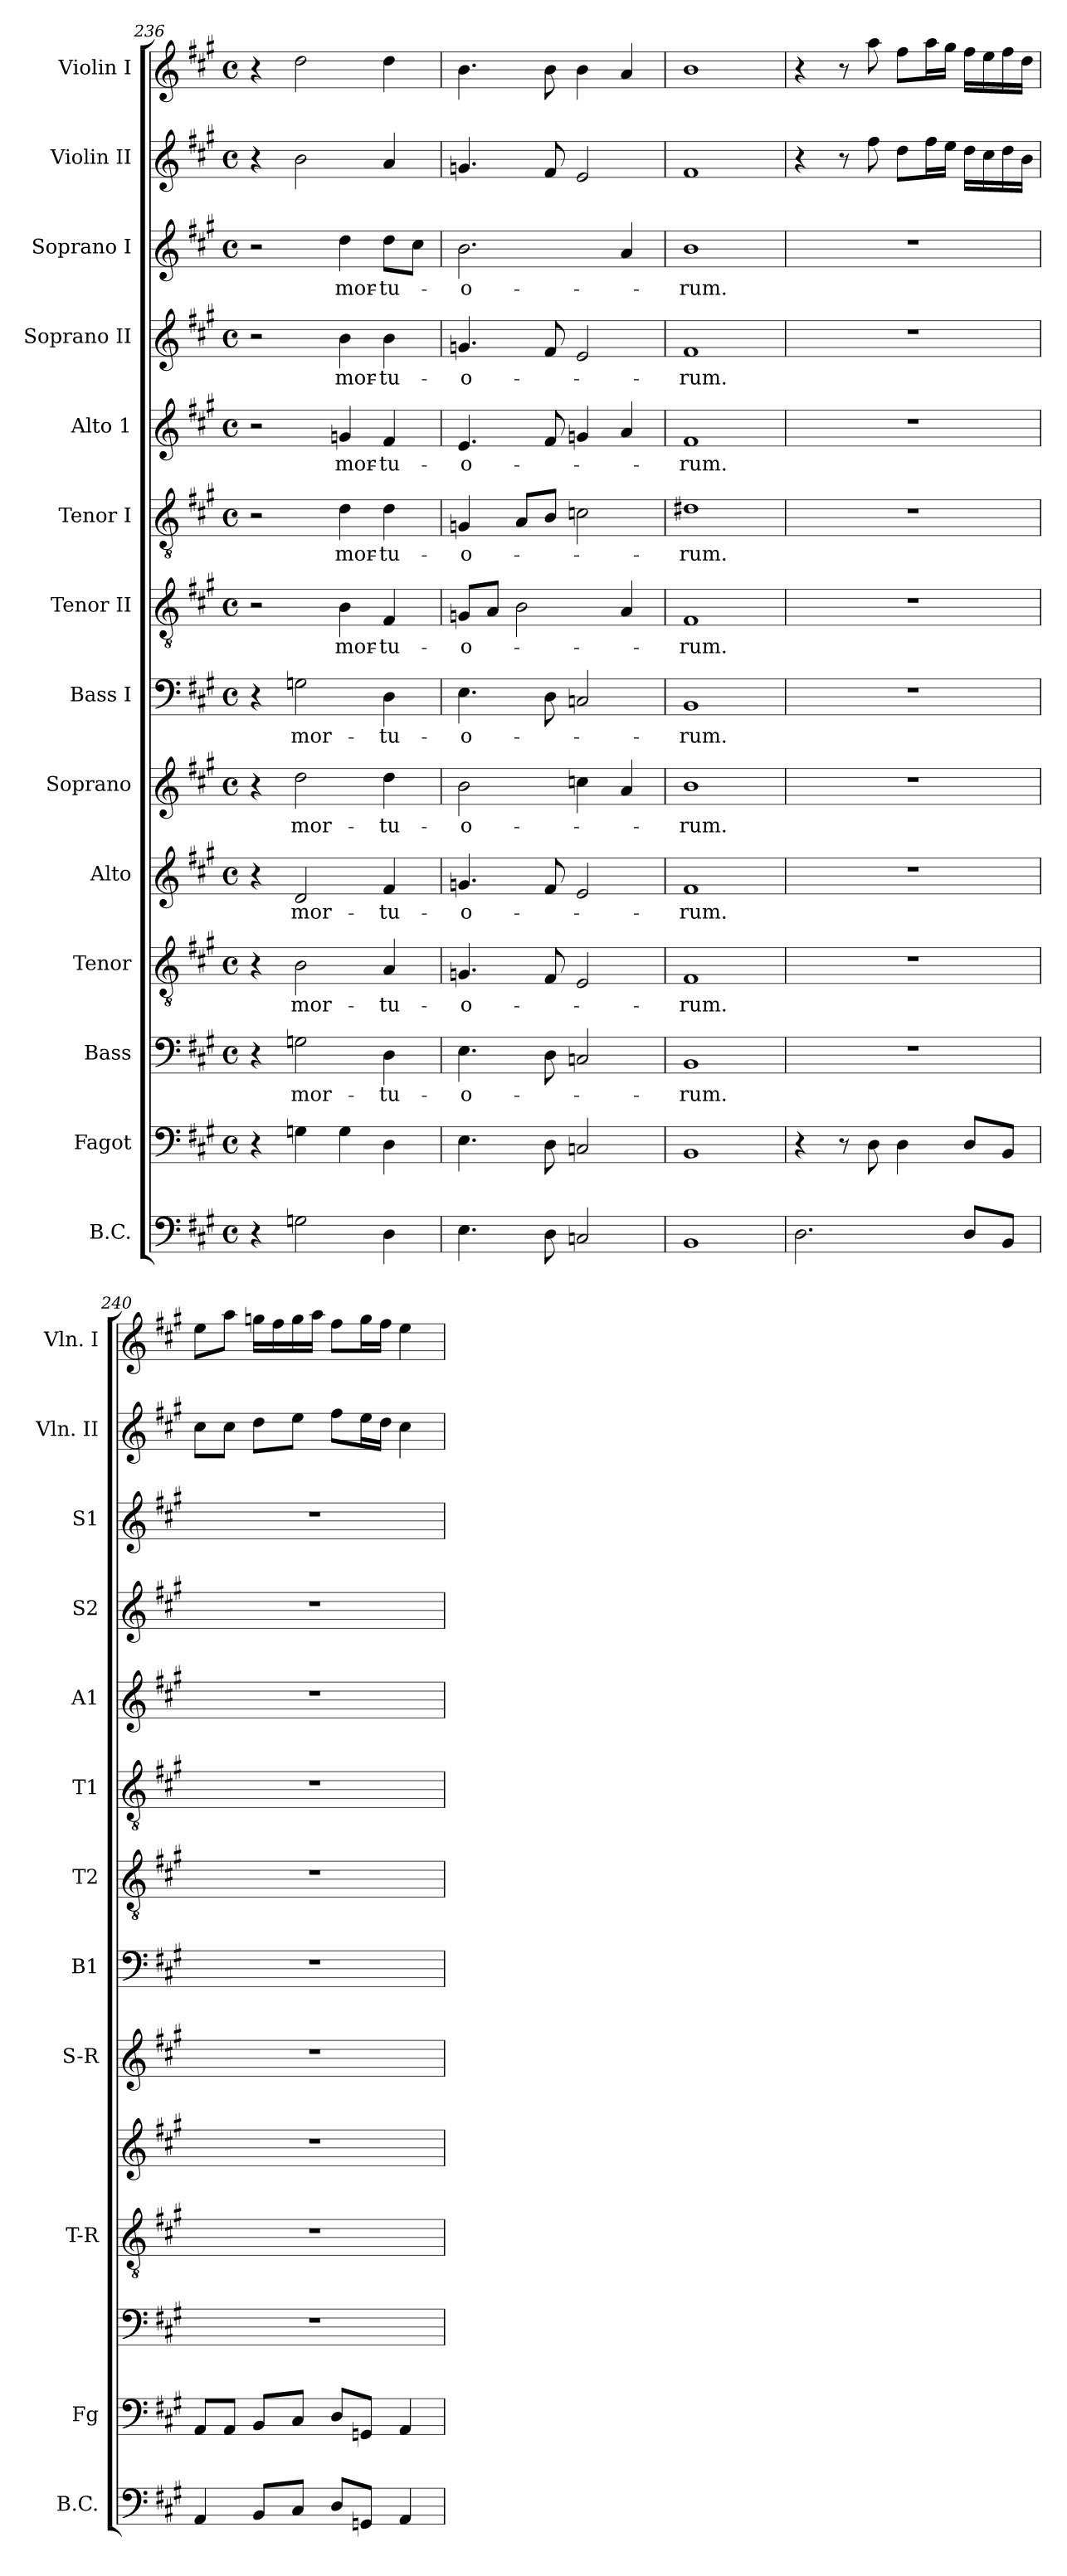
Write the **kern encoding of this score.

**kern	**kern	**kern	**text	**kern	**text	**kern	**text	**kern	**text	**kern	**text	**kern	**text	**kern	**text	**kern	**text	**kern	**text	**kern	**text	**kern	**kern
*part14	*part13	*part12	*part12	*part11	*part11	*part10	*part10	*part9	*part9	*part8	*part8	*part7	*part7	*part6	*part6	*part5	*part5	*part4	*part4	*part3	*part3	*part2	*part1
*staff14	*staff13	*staff12	*staff12	*staff11	*staff11	*staff10	*staff10	*staff9	*staff9	*staff8	*staff8	*staff7	*staff7	*staff6	*staff6	*staff5	*staff5	*staff4	*staff4	*staff3	*staff3	*staff2	*staff1
*I"B.C.	*I"Fagot	*I"Bass	*	*I"Tenor	*	*I"Alto	*	*I"Soprano	*	*I"Bass I	*	*I"Tenor II	*	*I"Tenor I	*	*I"Alto 1	*	*I"Soprano II	*	*I"Soprano I	*	*I"Violin II	*I"Violin I
*I'B.C.	*I'Fg	*	*	*I'T-R	*	*	*	*I'S-R	*	*I'B1	*	*I'T2	*	*I'T1	*	*I'A1	*	*I'S2	*	*I'S1	*	*I'Vln. II	*I'Vln. I
!!LO:PB:g=z
*clefF4	*clefF4	*clefF4	*	*clefGv2	*	*clefG2	*	*clefG2	*	*clefF4	*	*clefGv2	*	*clefGv2	*	*clefG2	*	*clefG2	*	*clefG2	*	*clefG2	*clefG2
*k[f#c#g#]	*k[f#c#g#]	*k[f#c#g#]	*	*k[f#c#g#]	*	*k[f#c#g#]	*	*k[f#c#g#]	*	*k[f#c#g#]	*	*k[f#c#g#]	*	*k[f#c#g#]	*	*k[f#c#g#]	*	*k[f#c#g#]	*	*k[f#c#g#]	*	*k[f#c#g#]	*k[f#c#g#]
*A:	*A:	*A:	*	*A:	*	*A:	*	*A:	*	*A:	*	*A:	*	*A:	*	*A:	*	*A:	*	*A:	*	*A:	*A:
*M4/4	*M4/4	*M4/4	*	*M4/4	*	*M4/4	*	*M4/4	*	*M4/4	*	*M4/4	*	*M4/4	*	*M4/4	*	*M4/4	*	*M4/4	*	*M4/4	*M4/4
*met(c)	*met(c)	*met(c)	*	*met(c)	*	*met(c)	*	*met(c)	*	*met(c)	*	*met(c)	*	*met(c)	*	*met(c)	*	*met(c)	*	*met(c)	*	*met(c)	*met(c)
=236	=236	=236	=236	=236	=236	=236	=236	=236	=236	=236	=236	=236	=236	=236	=236	=236	=236	=236	=236	=236	=236	=236	=236
4r	4r	4r	.	4r	.	4r	.	4r	.	4r	.	2r	.	2r	.	2r	.	2r	.	2r	.	4r	4r
!	!	!	!LO:LY:b	!	!LO:LY:b	!	!LO:LY:b	!	!LO:LY:b	!	!LO:LY:b	!	!	!	!	!	!	!	!	!	!	!	!
2Gn\	4Gn\	2Gn\	mor-	2B\	mor-	2d/	mor-	2dd\	mor-	2Gn\	mor-	.	.	.	.	.	.	.	.	.	.	2b\	2dd\
!	!	!	!	!	!	!	!	!	!	!	!	!	!LO:LY:b	!	!LO:LY:b	!	!LO:LY:b	!	!LO:LY:b	!	!LO:LY:b	!	!
.	4G\	.	.	.	.	.	.	.	.	.	.	4B\	-mor-	4d\	mor-	4gn/	mor-	4b\	mor-	4dd\	mor-	.	.
!	!	!	!LO:LY:b	!	!LO:LY:b	!	!LO:LY:b	!	!LO:LY:b	!	!LO:LY:b	!	!LO:LY:b	!	!LO:LY:b	!	!LO:LY:b	!	!LO:LY:b	!	!LO:LY:b	!	!
4D\	4D\	4D\	-tu-	4A/	-tu-	4f#/	-tu-	4dd\	-tu-	4D\	-tu-	4F#/	-tu-	4d\	-tu-	4f#/	-tu-	4b\	-tu-	8dd\L	-tu-	4a/	4dd\
.	.	.	.	.	.	.	.	.	.	.	.	.	.	.	.	.	.	.	.	8cc#\J	.	.	.
=237	=237	=237	=237	=237	=237	=237	=237	=237	=237	=237	=237	=237	=237	=237	=237	=237	=237	=237	=237	=237	=237	=237	=237
!	!	!	!LO:LY:b	!	!LO:LY:b	!	!LO:LY:b	!	!LO:LY:b	!	!LO:LY:b	!	!LO:LY:b	!	!LO:LY:b	!	!LO:LY:b	!	!LO:LY:b	!	!LO:LY:b	!	!
4.E\	4.E\	4.E\	-o-	4.Gn/	-o-	4.gn/	-o-	2b\	-o-	4.E\	-o-	8Gn/L	-o-	4Gn/	-o-	4.e/	-o-	4.gn/	-o-	2.b\	-o-	4.gn/	4.b\
.	.	.	.	.	.	.	.	.	.	.	.	8A/J	.	.	.	.	.	.	.	.	.	.	.
.	.	.	.	.	.	.	.	.	.	.	.	2B\	.	8A/L	.	.	.	.	.	.	.	.	.
8D\	8D\	8D\	.	8F#/	.	8f#/	.	.	.	8D\	.	.	.	8B/J	.	8f#/	.	8f#/	.	.	.	8f#/	8b\
2Cn/	2Cn/	2Cn/	.	2E/	.	2e/	.	4ccn\	.	2Cn/	.	.	.	2cn\	.	4gn/	.	2e/	.	.	.	2e/	4b\
.	.	.	.	.	.	.	.	4a/	.	.	.	4A/	.	.	.	4a/	.	.	.	4a/	.	.	4a/
=238	=238	=238	=238	=238	=238	=238	=238	=238	=238	=238	=238	=238	=238	=238	=238	=238	=238	=238	=238	=238	=238	=238	=238
!	!	!	!LO:LY:b	!	!LO:LY:b	!	!LO:LY:b	!	!LO:LY:b	!	!LO:LY:b	!	!LO:LY:b	!	!LO:LY:b	!	!LO:LY:b	!	!LO:LY:b	!	!LO:LY:b	!	!
1BB	1BB	1BB	-rum.	1F#	-rum.	1f#	-rum.	1b	-rum.	1BB	-rum.	1F#	-rum.	1d#X	-rum.	1f#	-rum.	1f#	-rum.	1b	-rum.	1f#	1b
=239	=239	=239	=239	=239	=239	=239	=239	=239	=239	=239	=239	=239	=239	=239	=239	=239	=239	=239	=239	=239	=239	=239	=239
2.D\	4r	1r	.	1r	.	1r	.	1r	.	1r	.	1r	.	1r	.	1r	.	1r	.	1r	.	4r	4r
.	8r	.	.	.	.	.	.	.	.	.	.	.	.	.	.	.	.	.	.	.	.	8r	8r
.	8D\	.	.	.	.	.	.	.	.	.	.	.	.	.	.	.	.	.	.	.	.	8ff#\	8aa\
.	4D\	.	.	.	.	.	.	.	.	.	.	.	.	.	.	.	.	.	.	.	.	8dd\L	8ff#\L
.	.	.	.	.	.	.	.	.	.	.	.	.	.	.	.	.	.	.	.	.	.	16ff#\L	16aa\L
.	.	.	.	.	.	.	.	.	.	.	.	.	.	.	.	.	.	.	.	.	.	16ee\JJ	16gg#\JJ
8D/L	8D/L	.	.	.	.	.	.	.	.	.	.	.	.	.	.	.	.	.	.	.	.	16dd\LL	16ff#\LL
.	.	.	.	.	.	.	.	.	.	.	.	.	.	.	.	.	.	.	.	.	.	16cc#\	16ee\
8BB/J	8BB/J	.	.	.	.	.	.	.	.	.	.	.	.	.	.	.	.	.	.	.	.	16dd\	16ff#\
.	.	.	.	.	.	.	.	.	.	.	.	.	.	.	.	.	.	.	.	.	.	16b\JJ	16dd\JJ
=240	=240	=240	=240	=240	=240	=240	=240	=240	=240	=240	=240	=240	=240	=240	=240	=240	=240	=240	=240	=240	=240	=240	=240
4AA/	8AA/L	1r	.	1r	.	1r	.	1r	.	1r	.	1r	.	1r	.	1r	.	1r	.	1r	.	8cc#\L	8ee\L
.	8AA/J	.	.	.	.	.	.	.	.	.	.	.	.	.	.	.	.	.	.	.	.	8cc#\J	8aa\J
8BB/L	8BB/L	.	.	.	.	.	.	.	.	.	.	.	.	.	.	.	.	.	.	.	.	8dd\L	16ggn\LL
.	.	.	.	.	.	.	.	.	.	.	.	.	.	.	.	.	.	.	.	.	.	.	16ff#\
8C#/J	8C#/J	.	.	.	.	.	.	.	.	.	.	.	.	.	.	.	.	.	.	.	.	8ee\J	16gg\
.	.	.	.	.	.	.	.	.	.	.	.	.	.	.	.	.	.	.	.	.	.	.	16aa\JJ
8D/L	8D/L	.	.	.	.	.	.	.	.	.	.	.	.	.	.	.	.	.	.	.	.	8ff#\L	8ff#\L
8GGn/J	8GGn/J	.	.	.	.	.	.	.	.	.	.	.	.	.	.	.	.	.	.	.	.	16ee\L	16gg\L
.	.	.	.	.	.	.	.	.	.	.	.	.	.	.	.	.	.	.	.	.	.	16dd\JJ	16ff#\JJ
4AA/	4AA/	.	.	.	.	.	.	.	.	.	.	.	.	.	.	.	.	.	.	.	.	4cc#\	4ee\
=	=	=	=	=	=	=	=	=	=	=	=	=	=	=	=	=	=	=	=	=	=	=	=
*-	*-	*-	*-	*-	*-	*-	*-	*-	*-	*-	*-	*-	*-	*-	*-	*-	*-	*-	*-	*-	*-	*-	*-
